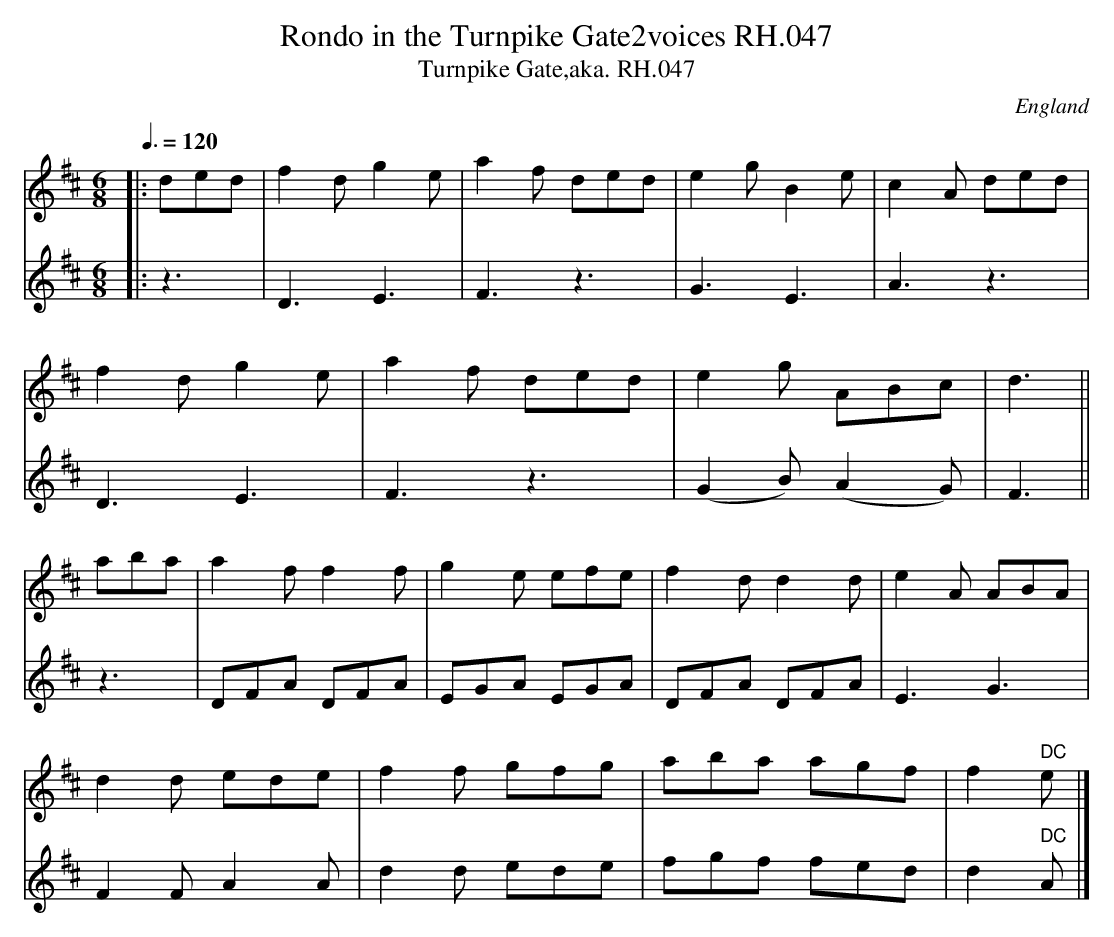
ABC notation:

X:1
T:Rondo in the Turnpike Gate2voices RH.047
T:Turnpike Gate,aka. RH.047
O:England
M:6/8
L:1/8
Q:3/8=120
K:D major
[V:1]|:ded|f2d g2e|a2f ded|e2g B2e|c2A ded|
[V:2]|:z3|D3 E3|F3 z3|G3 E3|A3 z3|
[V:1] f2d g2e|a2f ded|e2g ABc|d3||
[V:2] D3 E3|F3 z3|(G2B) (A2G)|F3||
[V:1] aba|a2f f2f|g2e efe|f2d d2d|e2A ABA|
[V:2] z3|DFA DFA|EGA EGA|DFA DFA|E3 G3|
[V:1] d2d ede|f2f gfg|aba agf|f2" DC"e|]
[V:2] F2F A2A|d2d ede|fgf fed|d2" DC"A|]
